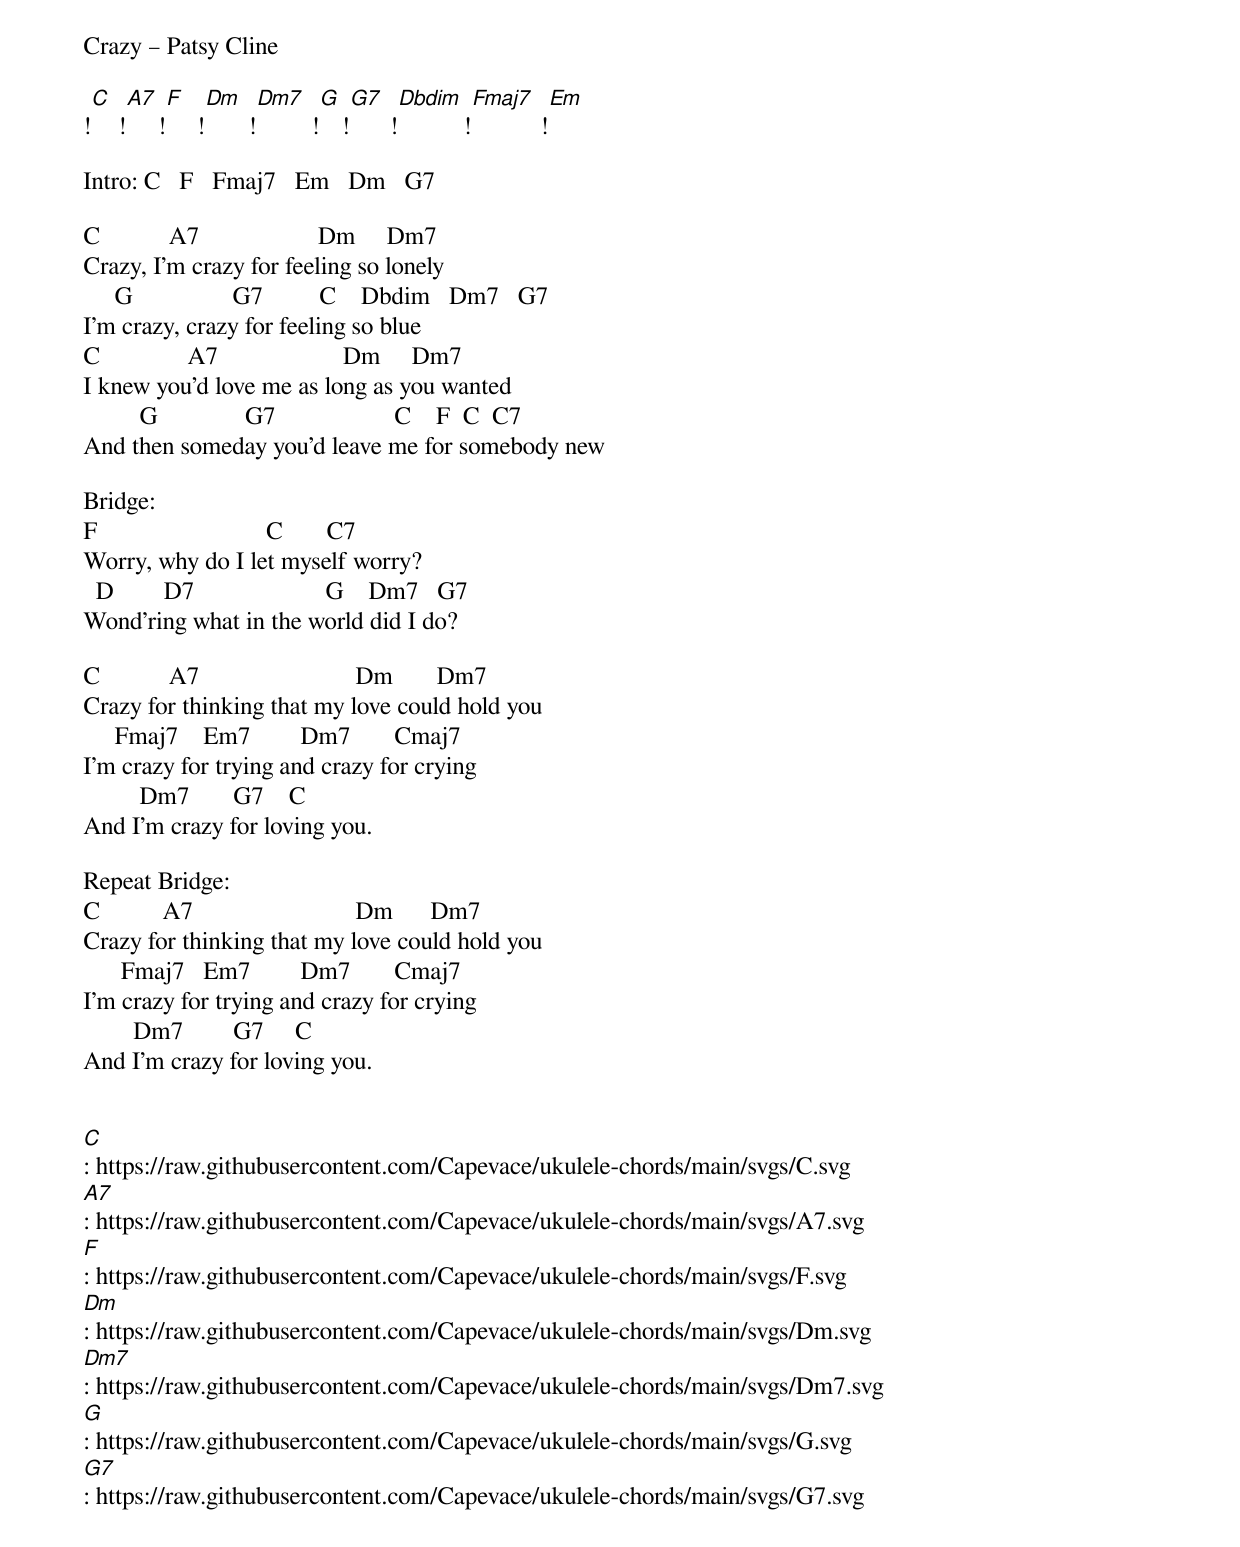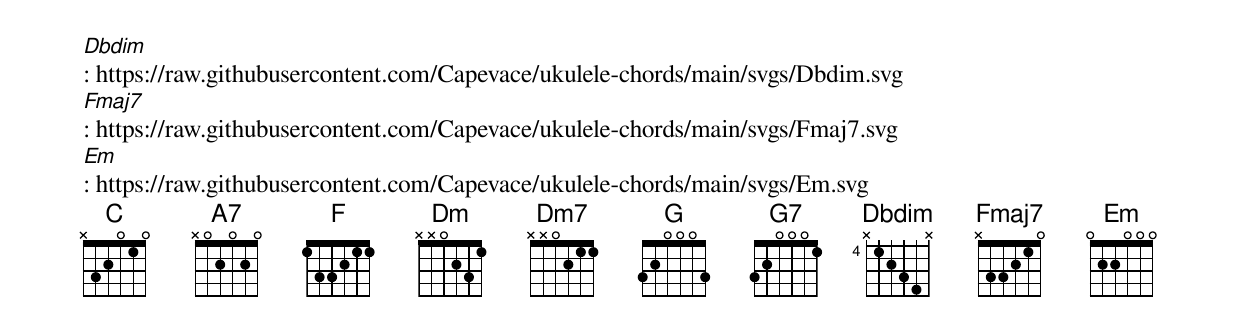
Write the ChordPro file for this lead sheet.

Crazy – Patsy Cline

![C][] ![A7][]![F][]  ![Dm][] ![Dm7][] ![G][]![G7][] ![Dbdim][]![Fmaj7][] ![Em][]

Intro: C   F   Fmaj7   Em   Dm   G7

C           A7                   Dm     Dm7
Crazy, I'm crazy for feeling so lonely
     G                G7         C    Dbdim   Dm7   G7
I'm crazy, crazy for feeling so blue
C              A7                    Dm     Dm7
I knew you'd love me as long as you wanted
         G              G7                   C    F  C  C7
And then someday you'd leave me for somebody new

Bridge:
F                           C       C7
Worry, why do I let myself worry?
  D        D7                     G    Dm7   G7
Wond'ring what in the world did I do?

C           A7                         Dm       Dm7
Crazy for thinking that my love could hold you
     Fmaj7    Em7        Dm7       Cmaj7
I'm crazy for trying and crazy for crying
         Dm7       G7    C
And I'm crazy for loving you.

Repeat Bridge:
C          A7                          Dm      Dm7
Crazy for thinking that my love could hold you
      Fmaj7   Em7        Dm7       Cmaj7
I'm crazy for trying and crazy for crying
        Dm7        G7     C
And I'm crazy for loving you.


[C]: https://raw.githubusercontent.com/Capevace/ukulele-chords/main/svgs/C.svg
[A7]: https://raw.githubusercontent.com/Capevace/ukulele-chords/main/svgs/A7.svg
[F]: https://raw.githubusercontent.com/Capevace/ukulele-chords/main/svgs/F.svg
[Dm]: https://raw.githubusercontent.com/Capevace/ukulele-chords/main/svgs/Dm.svg
[Dm7]: https://raw.githubusercontent.com/Capevace/ukulele-chords/main/svgs/Dm7.svg
[G]: https://raw.githubusercontent.com/Capevace/ukulele-chords/main/svgs/G.svg
[G7]: https://raw.githubusercontent.com/Capevace/ukulele-chords/main/svgs/G7.svg
[Dbdim]: https://raw.githubusercontent.com/Capevace/ukulele-chords/main/svgs/Dbdim.svg
[Fmaj7]: https://raw.githubusercontent.com/Capevace/ukulele-chords/main/svgs/Fmaj7.svg
[Em]: https://raw.githubusercontent.com/Capevace/ukulele-chords/main/svgs/Em.svg
